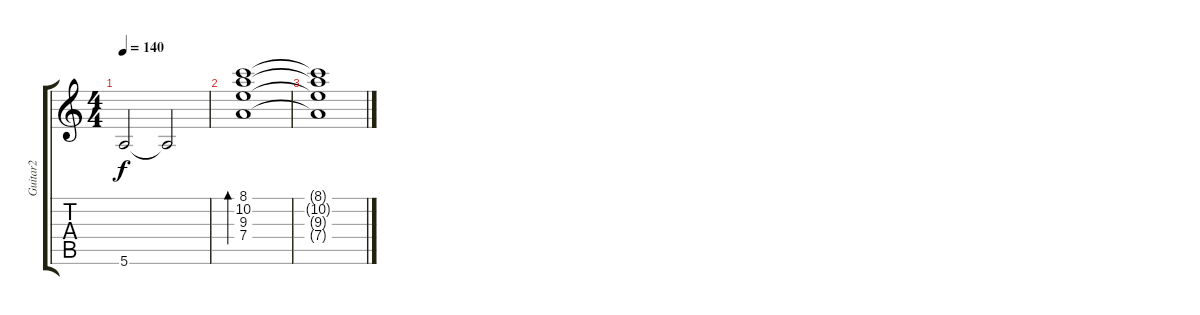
\track ("Guitar2" "Guitar2") {instrument electricguitarclean}
\staff {score tabs}
\tuning (E4 B3 G3 D3 A2 E2) {hide}
\ts (4 4)
\tempo 140
\clef g2
\ks c
5.6.2{dy f} 5.6{t}.2 |
(8.1 10.2 9.3 7.4).1{bd 240} |
(8.1{t} 10.2{t} 9.3{t} 7.4{t}).1
